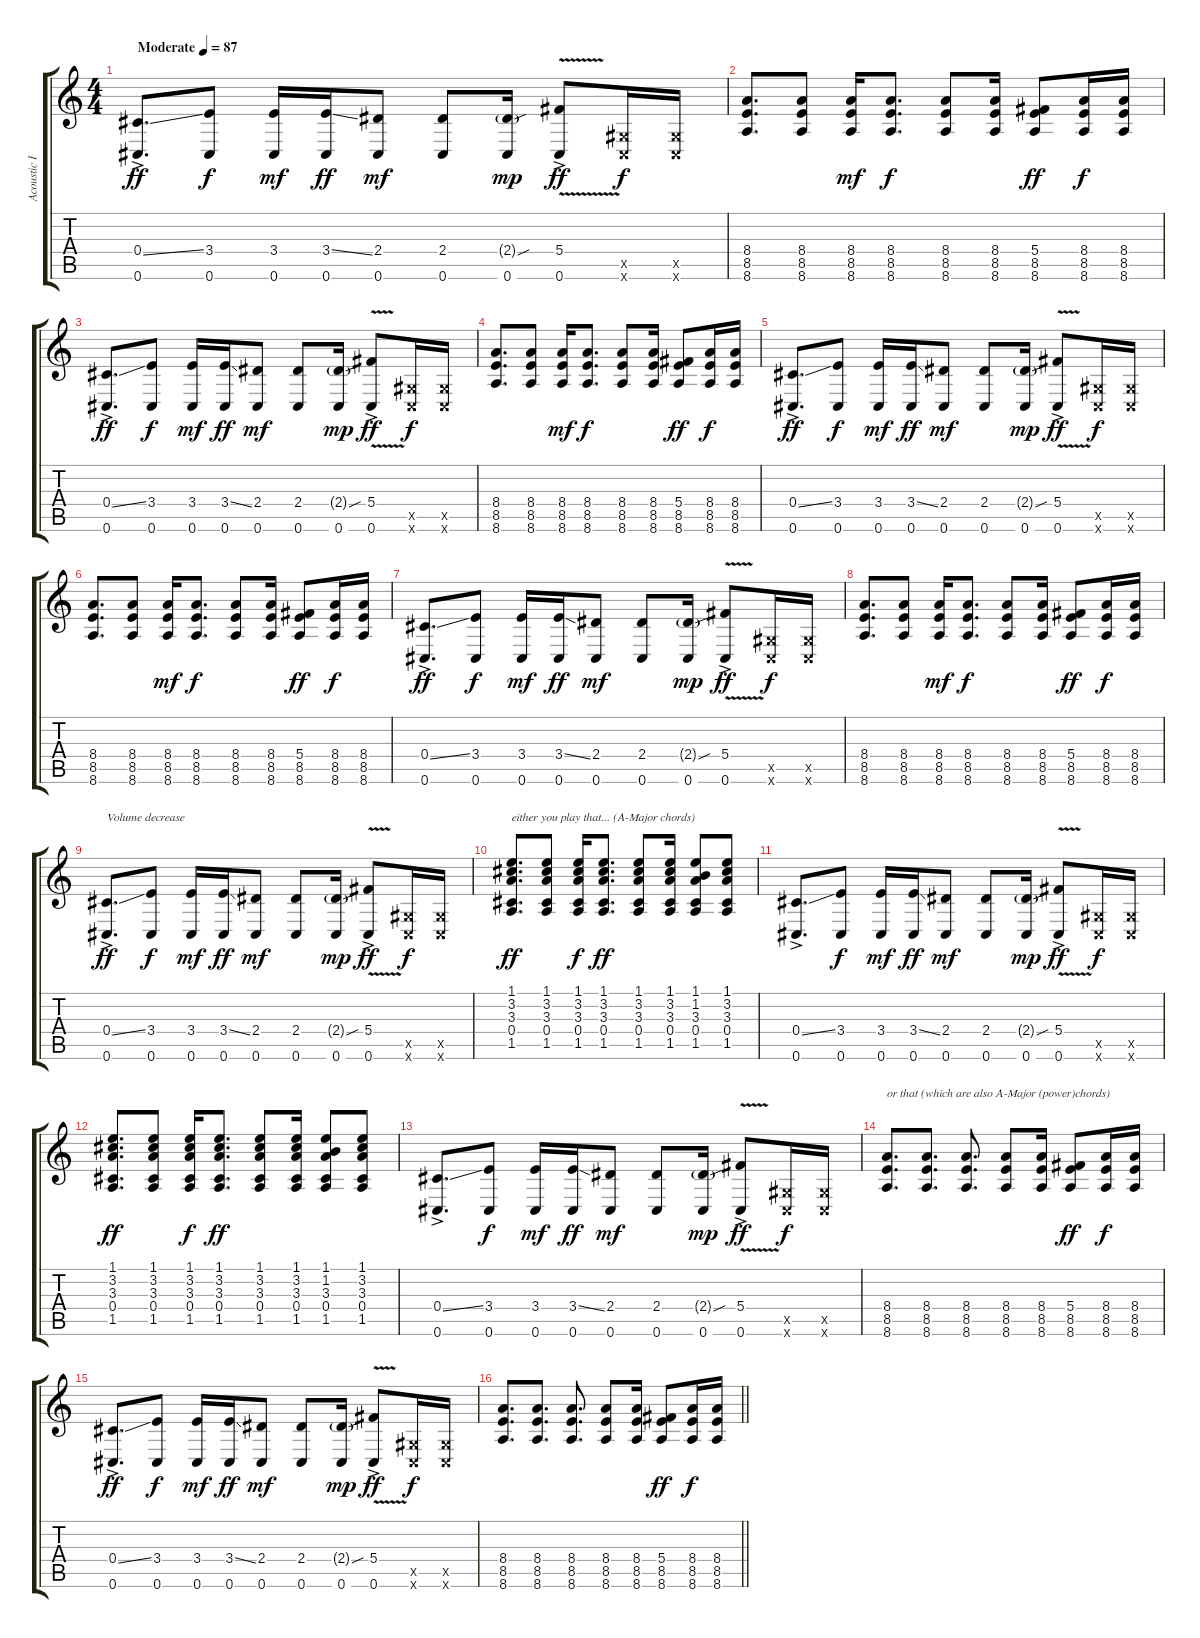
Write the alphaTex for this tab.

\track ("Acoustic I" "Acoustic I") {instrument acousticguitarsteel}
\staff {score tabs}
\tuning (Eb4 Bb3 Gb3 Db3 Ab2 Db2) {hide}
\ts (4 4)
\tempo (87 "Moderate")
\clef g2
\ks c
(0.4{ss} 0.6{ac}).8{d dy ff instrument acousticguitarsteel} (3.4 0.6).8{dy f} (3.4 0.6).16{dy mf} (3.4{ss} 0.6).16{dy ff} (2.4 0.6).8{dy mf} (2.4 0.6).8 (2.4{sou g} 0.6).16{dy mp} (5.4 0.6{v ac}).8{dy ff} (0.5{x} 0.6{x}).16{dy f} (0.5{x} 0.6{x}).16 |
(8.4 8.5 8.6).8{d} (8.4 8.5 8.6).8 (8.4 8.5 8.6).16{dy mf} (8.4 8.5 8.6).8{d dy f} (8.4 8.5 8.6).8 (8.4 8.5 8.6).16 (5.4 8.5 8.6).8{dy ff} (8.4 8.5 8.6).16{dy f} (8.4 8.5 8.6).16 |
(0.4{ss} 0.6{ac}).8{d dy ff} (3.4 0.6).8{dy f} (3.4 0.6).16{dy mf} (3.4{ss} 0.6).16{dy ff} (2.4 0.6).8{dy mf} (2.4 0.6).8 (2.4{sou g} 0.6).16{dy mp} (5.4 0.6{v ac}).8{dy ff} (0.5{x} 0.6{x}).16{dy f} (0.5{x} 0.6{x}).16 |
(8.4 8.5 8.6).8{d} (8.4 8.5 8.6).8 (8.4 8.5 8.6).16{dy mf} (8.4 8.5 8.6).8{d dy f} (8.4 8.5 8.6).8 (8.4 8.5 8.6).16 (5.4 8.5 8.6).8{dy ff} (8.4 8.5 8.6).16{dy f} (8.4 8.5 8.6).16 |
(0.4{ss} 0.6{ac}).8{d dy ff} (3.4 0.6).8{dy f} (3.4 0.6).16{dy mf} (3.4{ss} 0.6).16{dy ff} (2.4 0.6).8{dy mf} (2.4 0.6).8 (2.4{sou g} 0.6).16{dy mp} (5.4 0.6{v ac}).8{dy ff} (0.5{x} 0.6{x}).16{dy f} (0.5{x} 0.6{x}).16 |
(8.4 8.5 8.6).8{d} (8.4 8.5 8.6).8 (8.4 8.5 8.6).16{dy mf} (8.4 8.5 8.6).8{d dy f} (8.4 8.5 8.6).8 (8.4 8.5 8.6).16 (5.4 8.5 8.6).8{dy ff} (8.4 8.5 8.6).16{dy f} (8.4 8.5 8.6).16 |
(0.4{ss} 0.6{ac}).8{d dy ff} (3.4 0.6).8{dy f} (3.4 0.6).16{dy mf} (3.4{ss} 0.6).16{dy ff} (2.4 0.6).8{dy mf} (2.4 0.6).8 (2.4{sou g} 0.6).16{dy mp} (5.4 0.6{v ac}).8{dy ff} (0.5{x} 0.6{x}).16{dy f} (0.5{x} 0.6{x}).16 |
(8.4 8.5 8.6).8{d} (8.4 8.5 8.6).8 (8.4 8.5 8.6).16{dy mf} (8.4 8.5 8.6).8{d dy f} (8.4 8.5 8.6).8 (8.4 8.5 8.6).16 (5.4 8.5 8.6).8{dy ff} (8.4 8.5 8.6).16{dy f} (8.4 8.5 8.6).16 |
(0.4{ss} 0.6{ac}).8{d txt "Volume decrease" dy ff volume 9} (3.4 0.6).8{dy f} (3.4 0.6).16{dy mf} (3.4{ss} 0.6).16{dy ff} (2.4 0.6).8{dy mf} (2.4 0.6).8 (2.4{sou g} 0.6).16{dy mp} (5.4 0.6{v ac}).8{dy ff} (0.5{x} 0.6{x}).16{dy f} (0.5{x} 0.6{x}).16 |
(1.1 3.2 3.3 0.4 1.5).8{d txt "either you play that... (A-Major chords)" dy ff} (1.1 3.2 3.3 0.4 1.5).8 (1.1 3.2 3.3 0.4 1.5).16{dy f} (1.1 3.2 3.3 0.4 1.5).8{d dy ff} (1.1 3.2 3.3 0.4 1.5).8 (1.1 3.2 3.3 0.4 1.5).16 (1.1 1.2 3.3 0.4 1.5).8 (1.1 3.2 3.3 0.4 1.5).8 |
(0.4{ss} 0.6{ac}).8{d} (3.4 0.6).8{dy f} (3.4 0.6).16{dy mf} (3.4{ss} 0.6).16{dy ff} (2.4 0.6).8{dy mf} (2.4 0.6).8 (2.4{sou g} 0.6).16{dy mp} (5.4 0.6{v ac}).8{dy ff} (0.5{x} 0.6{x}).16{dy f} (0.5{x} 0.6{x}).16 |
(1.1 3.2 3.3 0.4 1.5).8{d dy ff} (1.1 3.2 3.3 0.4 1.5).8 (1.1 3.2 3.3 0.4 1.5).16{dy f} (1.1 3.2 3.3 0.4 1.5).8{d dy ff} (1.1 3.2 3.3 0.4 1.5).8 (1.1 3.2 3.3 0.4 1.5).16 (1.1 1.2 3.3 0.4 1.5).8 (1.1 3.2 3.3 0.4 1.5).8 |
(0.4{ss} 0.6{ac}).8{d} (3.4 0.6).8{dy f} (3.4 0.6).16{dy mf} (3.4{ss} 0.6).16{dy ff} (2.4 0.6).8{dy mf} (2.4 0.6).8 (2.4{sou g} 0.6).16{dy mp} (5.4 0.6{v ac}).8{dy ff} (0.5{x} 0.6{x}).16{dy f} (0.5{x} 0.6{x}).16 |
(8.4 8.5 8.6).8{d txt "or that (which are also A-Major (power)chords)"} (8.4 8.5 8.6).8{d} (8.4 8.5 8.6).8{d} (8.4 8.5 8.6).8 (8.4 8.5 8.6).16 (5.4 8.5 8.6).8{dy ff} (8.4 8.5 8.6).16{dy f} (8.4 8.5 8.6).16 |
(0.4{ss} 0.6{ac}).8{d dy ff} (3.4 0.6).8{dy f} (3.4 0.6).16{dy mf} (3.4{ss} 0.6).16{dy ff} (2.4 0.6).8{dy mf} (2.4 0.6).8 (2.4{sou g} 0.6).16{dy mp} (5.4 0.6{v ac}).8{dy ff} (0.5{x} 0.6{x}).16{dy f} (0.5{x} 0.6{x}).16 |
\barLineRight lightlight
(8.4 8.5 8.6).8{d} (8.4 8.5 8.6).8{d} (8.4 8.5 8.6).8{d} (8.4 8.5 8.6).8 (8.4 8.5 8.6).16 (5.4 8.5 8.6).8{dy ff} (8.4 8.5 8.6).16{dy f} (8.4 8.5 8.6).16
